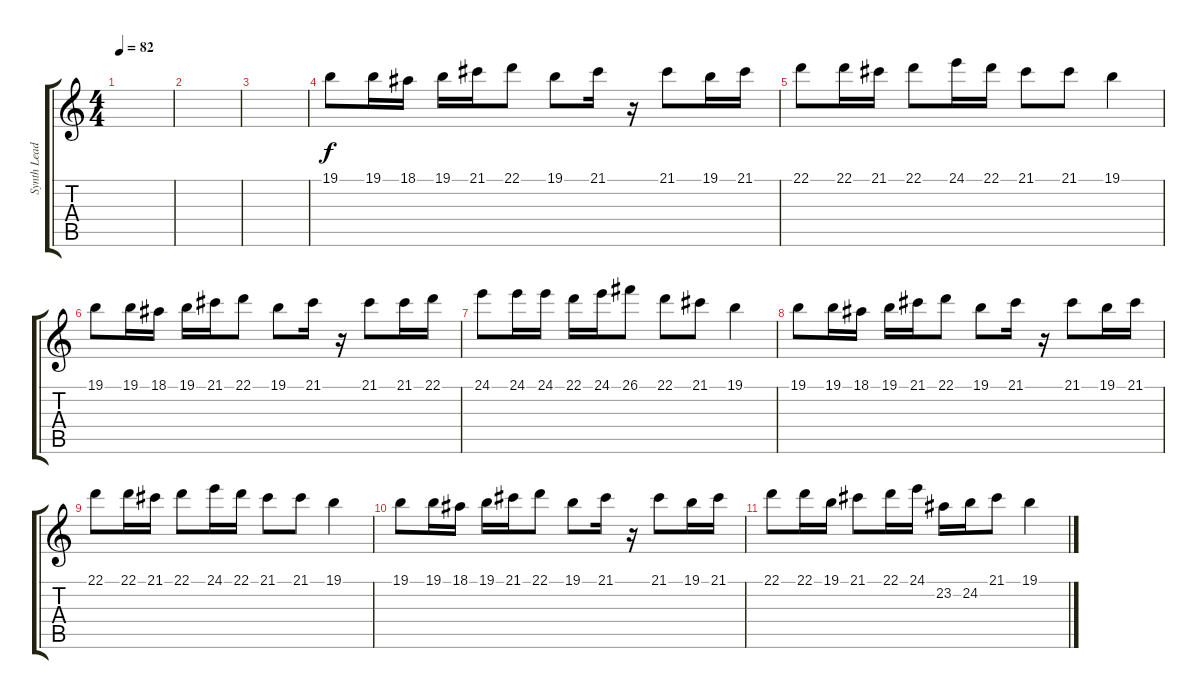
\track ("Synth Lead" "Synth Lead") {instrument orchestralharp}
\staff {score tabs}
\tuning (E4 B3 G3 D3 A2 E2) {hide}
\ts (4 4)
\tempo 82
\clef g2
\ks c
|
|
|
19.1.8 19.1.16 18.1.16 19.1.16 21.1.16 22.1.8 19.1.8 21.1.16 r.16 21.1.8 19.1.16 21.1.16 |
22.1.8 22.1.16 21.1.16 22.1.8 24.1.16 22.1.16 21.1.8 21.1.8 19.1.4 |
19.1.8 19.1.16 18.1.16 19.1.16 21.1.16 22.1.8 19.1.8 21.1.16 r.16 21.1.8 21.1.16 22.1.16 |
24.1.8 24.1.16 24.1.16 22.1.16 24.1.16 26.1.8 22.1.8 21.1.8 19.1.4 |
19.1.8 19.1.16 18.1.16 19.1.16 21.1.16 22.1.8 19.1.8 21.1.16 r.16 21.1.8 19.1.16 21.1.16 |
22.1.8 22.1.16 21.1.16 22.1.8 24.1.16 22.1.16 21.1.8 21.1.8 19.1.4 |
19.1.8 19.1.16 18.1.16 19.1.16 21.1.16 22.1.8 19.1.8 21.1.16 r.16 21.1.8 19.1.16 21.1.16 |
22.1.8 22.1.16 19.1.16 21.1.8 22.1.16 24.1.16 23.2.16 24.2.16 21.1.8 19.1.4
